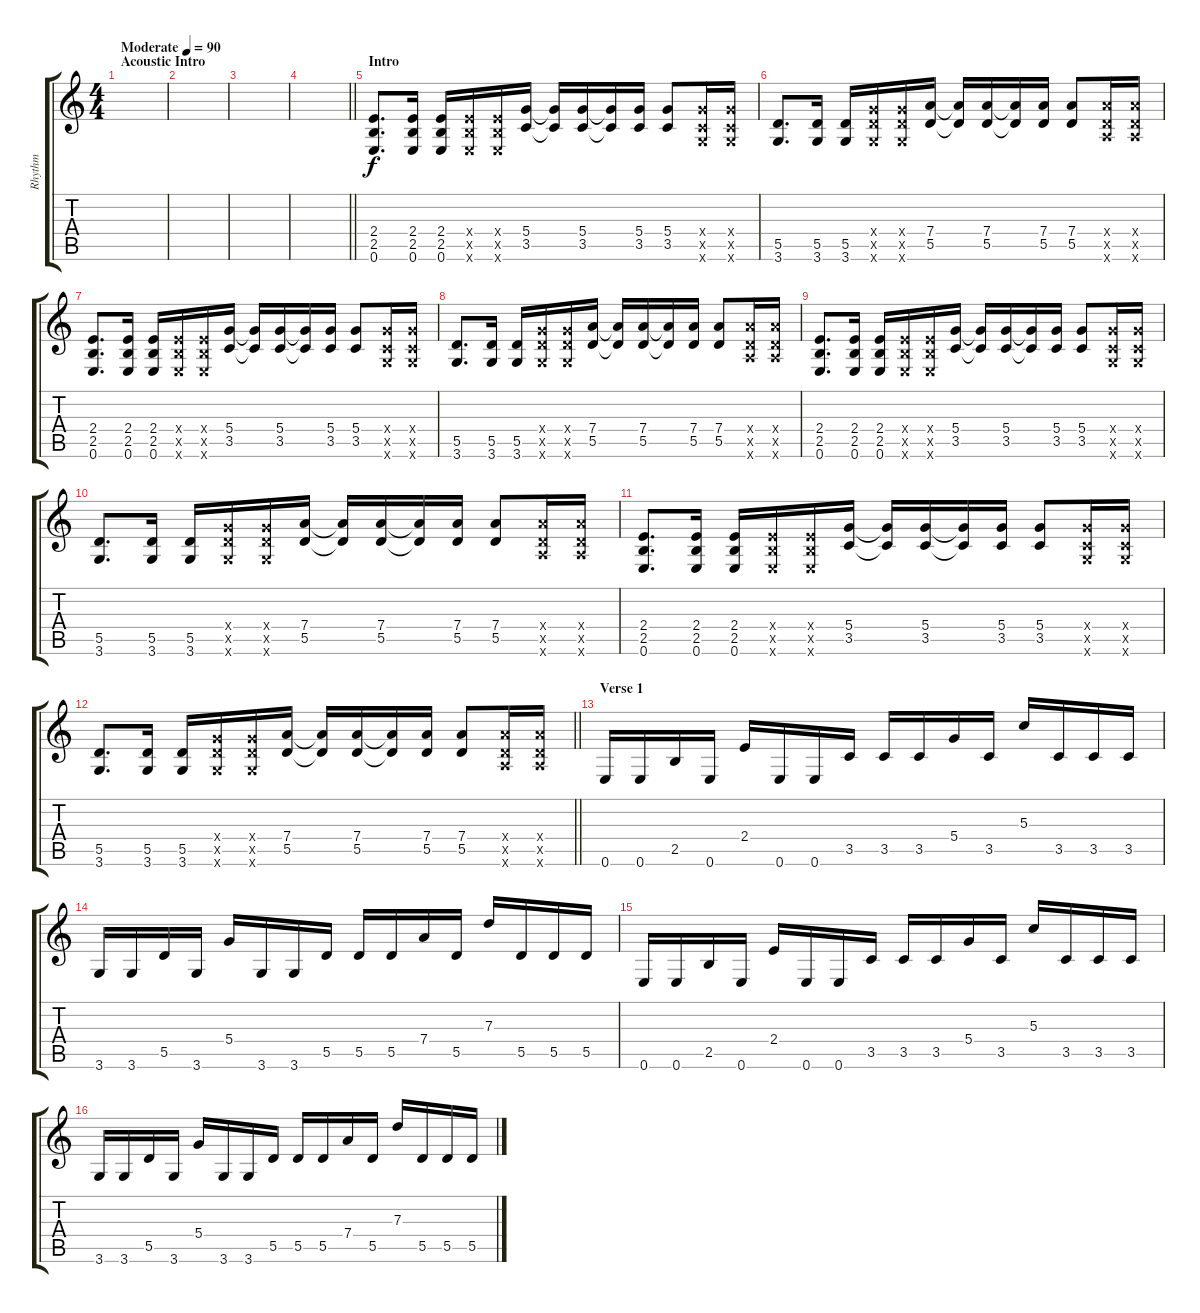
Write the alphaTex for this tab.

\track ("Rhythm" "Rhythm") {instrument distortionguitar}
\staff {score tabs}
\tuning (E4 B3 G3 D3 A2 E2) {hide}
\ts (4 4)
\section ("" "Acoustic Intro")
\tempo (90 "Moderate")
\clef g2
\ks c
|
|
|
\barLineRight lightlight
|
\section ("" "Intro")
(2.4 2.5 0.6).8{d} (2.4 2.5 0.6).16 (2.4 2.5 0.6).16 (2.4{x} 2.5{x} 0.6{x}).16 (2.4{x} 2.5{x} 0.6{x}).16 (5.4 3.5).16 (5.4{t} 3.5{t}).16 (5.4 3.5).16 (5.4{t} 3.5{t}).16 (5.4 3.5).16 (5.4 3.5).8 (5.4{x} 3.5{x} 3.6{x}).16 (5.4{x} 3.5{x} 3.6{x}).16 |
(5.5 3.6).8{d} (5.5 3.6).16 (5.5 3.6).16 (5.4{x} 5.5{x} 3.6{x}).16 (5.4{x} 5.5{x} 3.6{x}).16 (7.4 5.5).16 (7.4{t} 5.5{t}).16 (7.4 5.5).16 (7.4{t} 5.5{t}).16 (7.4 5.5).16 (7.4 5.5).8 (7.4{x} 5.5{x} 5.6{x}).16 (7.4{x} 5.5{x} 5.6{x}).16 |
(2.4 2.5 0.6).8{d} (2.4 2.5 0.6).16 (2.4 2.5 0.6).16 (2.4{x} 2.5{x} 0.6{x}).16 (2.4{x} 2.5{x} 0.6{x}).16 (5.4 3.5).16 (5.4{t} 3.5{t}).16 (5.4 3.5).16 (5.4{t} 3.5{t}).16 (5.4 3.5).16 (5.4 3.5).8 (5.4{x} 3.5{x} 3.6{x}).16 (5.4{x} 3.5{x} 3.6{x}).16 |
(5.5 3.6).8{d} (5.5 3.6).16 (5.5 3.6).16 (5.4{x} 5.5{x} 3.6{x}).16 (5.4{x} 5.5{x} 3.6{x}).16 (7.4 5.5).16 (7.4{t} 5.5{t}).16 (7.4 5.5).16 (7.4{t} 5.5{t}).16 (7.4 5.5).16 (7.4 5.5).8 (7.4{x} 5.5{x} 5.6{x}).16 (7.4{x} 5.5{x} 5.6{x}).16 |
(2.4 2.5 0.6).8{d} (2.4 2.5 0.6).16 (2.4 2.5 0.6).16 (2.4{x} 2.5{x} 0.6{x}).16 (2.4{x} 2.5{x} 0.6{x}).16 (5.4 3.5).16 (5.4{t} 3.5{t}).16 (5.4 3.5).16 (5.4{t} 3.5{t}).16 (5.4 3.5).16 (5.4 3.5).8 (5.4{x} 3.5{x} 3.6{x}).16 (5.4{x} 3.5{x} 3.6{x}).16 |
(5.5 3.6).8{d} (5.5 3.6).16 (5.5 3.6).16 (5.4{x} 5.5{x} 3.6{x}).16 (5.4{x} 5.5{x} 3.6{x}).16 (7.4 5.5).16 (7.4{t} 5.5{t}).16 (7.4 5.5).16 (7.4{t} 5.5{t}).16 (7.4 5.5).16 (7.4 5.5).8 (7.4{x} 5.5{x} 5.6{x}).16 (7.4{x} 5.5{x} 5.6{x}).16 |
(2.4 2.5 0.6).8{d} (2.4 2.5 0.6).16 (2.4 2.5 0.6).16 (2.4{x} 2.5{x} 0.6{x}).16 (2.4{x} 2.5{x} 0.6{x}).16 (5.4 3.5).16 (5.4{t} 3.5{t}).16 (5.4 3.5).16 (5.4{t} 3.5{t}).16 (5.4 3.5).16 (5.4 3.5).8 (5.4{x} 3.5{x} 3.6{x}).16 (5.4{x} 3.5{x} 3.6{x}).16 |
\barLineRight lightlight
(5.5 3.6).8{d} (5.5 3.6).16 (5.5 3.6).16 (5.4{x} 5.5{x} 3.6{x}).16 (5.4{x} 5.5{x} 3.6{x}).16 (7.4 5.5).16 (7.4{t} 5.5{t}).16 (7.4 5.5).16 (7.4{t} 5.5{t}).16 (7.4 5.5).16 (7.4 5.5).8 (7.4{x} 5.5{x} 5.6{x}).16 (7.4{x} 5.5{x} 5.6{x}).16 |
\section ("" "Verse 1")
0.6.16 0.6.16 2.5.16 0.6.16 2.4.16 0.6.16 0.6.16 3.5.16 3.5.16 3.5.16 5.4.16 3.5.16 5.3.16 3.5.16 3.5.16 3.5.16 |
3.6.16 3.6.16 5.5.16 3.6.16 5.4.16 3.6.16 3.6.16 5.5.16 5.5.16 5.5.16 7.4.16 5.5.16 7.3.16 5.5.16 5.5.16 5.5.16 |
0.6.16 0.6.16 2.5.16 0.6.16 2.4.16 0.6.16 0.6.16 3.5.16 3.5.16 3.5.16 5.4.16 3.5.16 5.3.16 3.5.16 3.5.16 3.5.16 |
3.6.16 3.6.16 5.5.16 3.6.16 5.4.16 3.6.16 3.6.16 5.5.16 5.5.16 5.5.16 7.4.16 5.5.16 7.3.16 5.5.16 5.5.16 5.5.16
